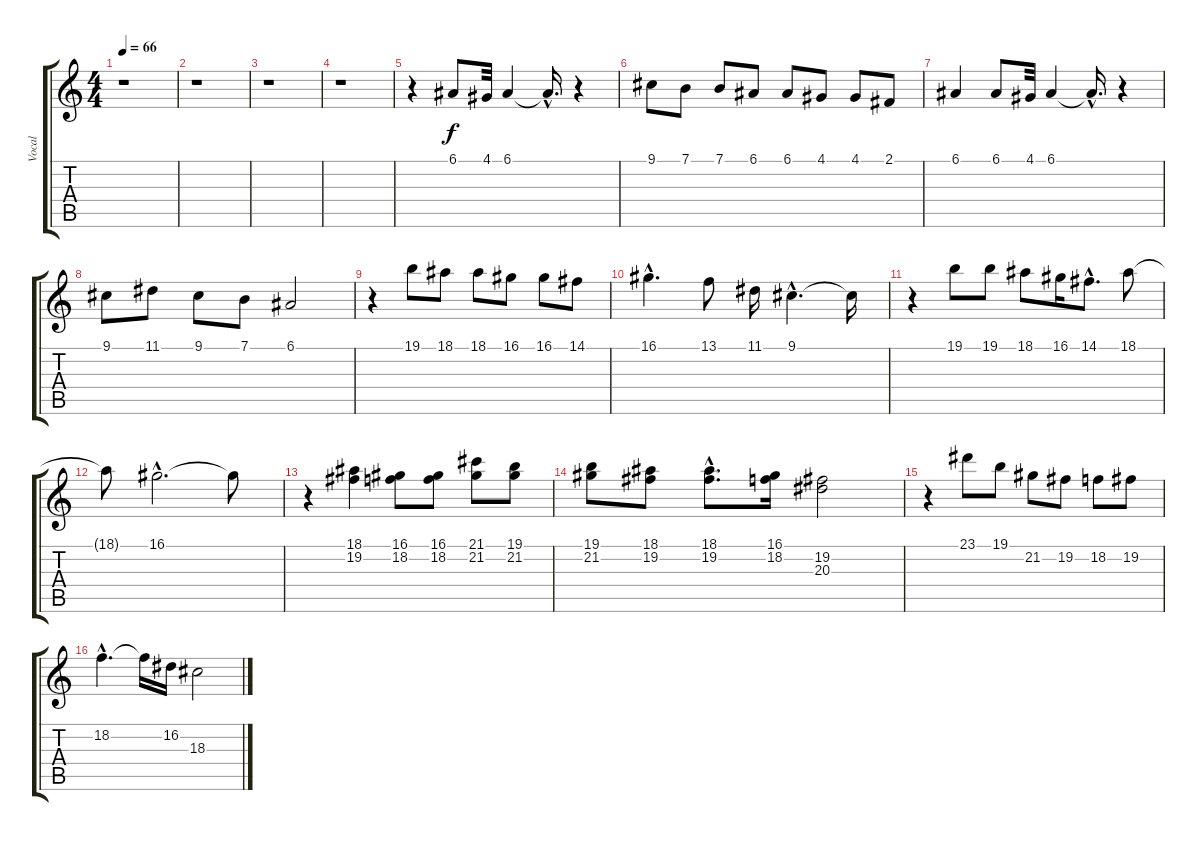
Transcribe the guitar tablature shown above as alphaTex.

\track ("Vocal" "Vocal") {instrument cello}
\staff {score tabs}
\tuning (E4 B3 G3 D3 A2 E2) {hide}
\ts (4 4)
\tempo 66
\clef g2
\ks c
r.1{dy f instrument cello} |
r.1 |
r.1 |
r.1 |
r.4 6.1.8 4.1.32 6.1.4 6.1{hac t}.16{d} r.4 |
9.1.8 7.1.8 7.1.8 6.1.8 6.1.8 4.1.8 4.1.8 2.1.8 |
6.1.4 6.1.8 4.1.32 6.1.4 6.1{hac t}.16{d} r.4 |
9.1.8 11.1.8 9.1.8 7.1.8 6.1.2 |
r.4 19.1.8 18.1.8 18.1.8 16.1.8 16.1.8 14.1.8 |
16.1{hac}.4{d} 13.1.8 11.1.16 9.1{hac}.4{d} 9.1{t}.16 |
r.4 19.1.8 19.1.8 18.1.8 16.1.16 14.1{hac}.8{d} 18.1.8 |
18.1{t}.8 16.1{hac}.2{d} 16.1{t}.8 |
r.4 (18.1 19.2).4 (16.1 18.2).8 (16.1 18.2).8 (21.1 21.2).8 (19.1 21.2).8 |
(19.1 21.2).8 (18.1 19.2).8 (18.1{hac} 19.2{hac}).8{d} (16.1 18.2).16 (19.2 20.3).2 |
r.4 23.1.8 19.1.8 21.2.8 19.2.8 18.2.8 19.2.8 |
18.2{hac}.4{d} 18.2{t}.16 16.2.16 18.3.2
